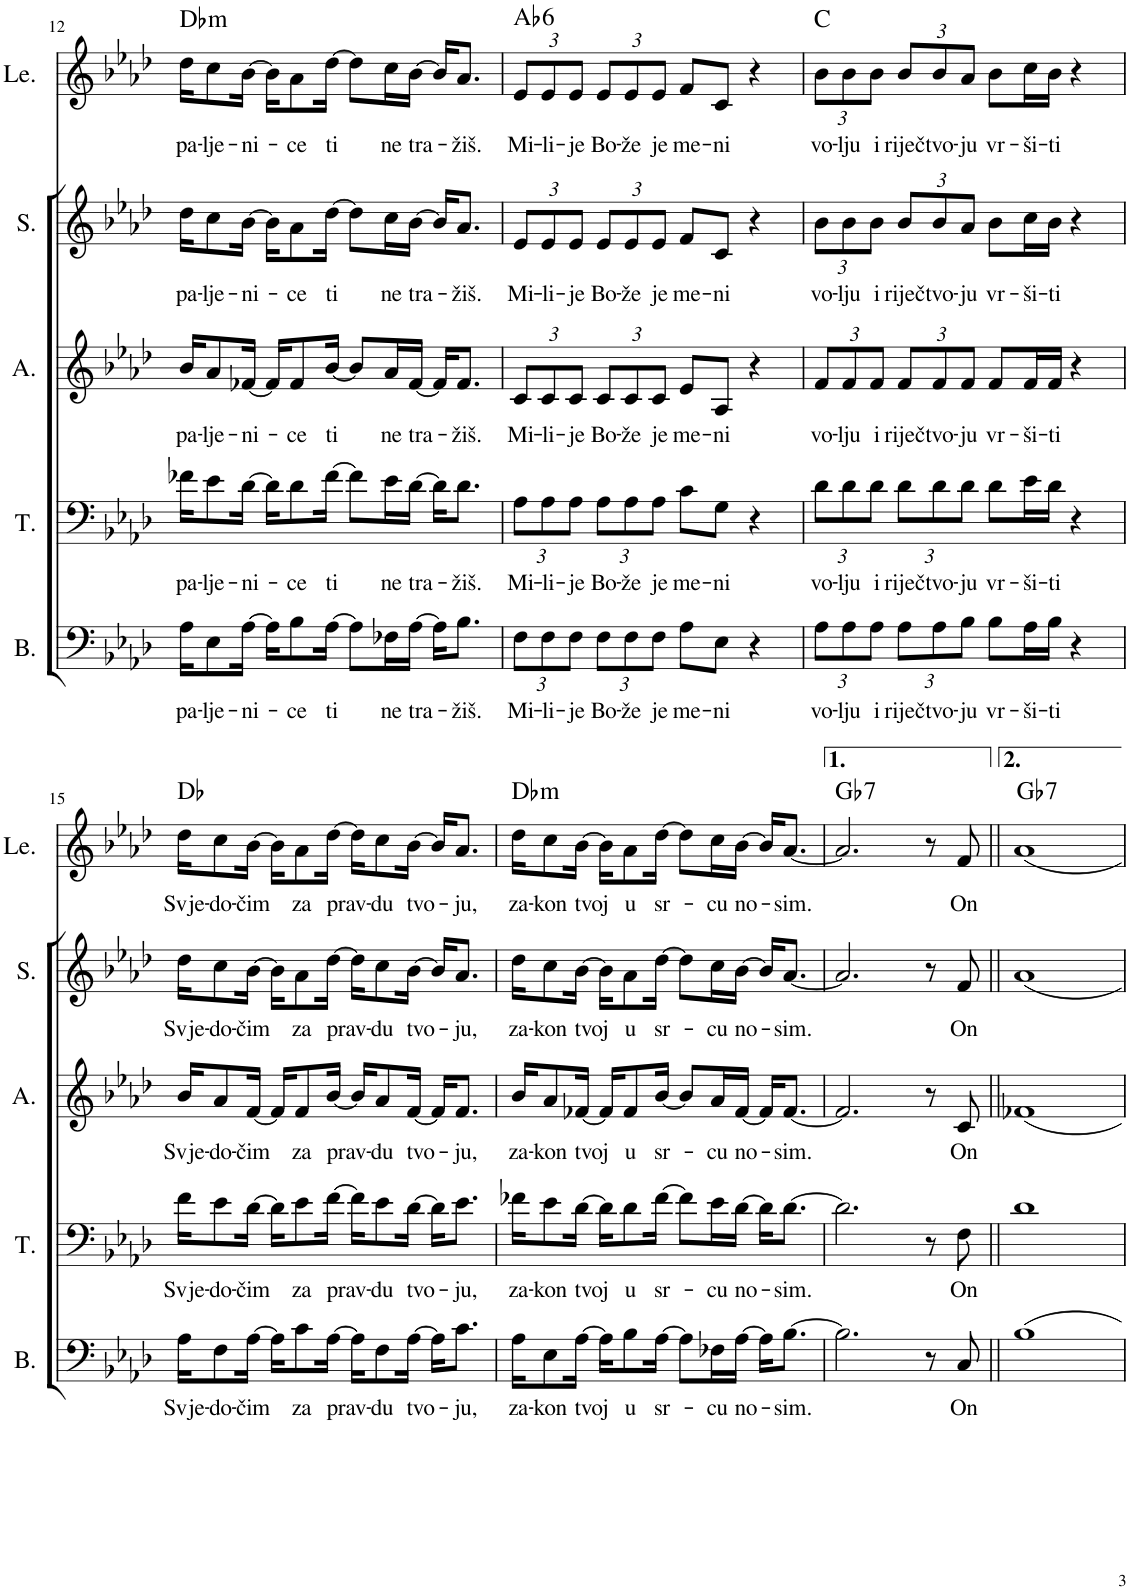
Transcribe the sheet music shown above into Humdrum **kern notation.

**kern	**text	**kern	**text	**kern	**text	**kern	**text	**kern	**text	**harte
*part5	*part5	*part4	*part4	*part3	*part3	*part2	*part2	*part1	*part1	*part1
*staff5	*staff5	*staff4	*staff4	*staff3	*staff3	*staff2	*staff2	*staff1	*staff1	*
*I"Bass	*	*I"Tenor	*	*I"Alto	*	*I"Soprano	*	*I"Lead	*	*
*I'B.	*	*I'T.	*	*I'A.	*	*I'S.	*	*I'Le.	*	*
!!LO:PB:g=z
*clefF4	*	*clefF4	*	*clefG2	*	*clefG2	*	*clefG2	*	*
*k[b-e-a-d-]	*	*k[b-e-a-d-]	*	*k[b-e-a-d-]	*	*k[b-e-a-d-]	*	*k[b-e-a-d-]	*	*
*M4/4	*	*M4/4	*	*M4/4	*	*M4/4	*	*M4/4	*	*
=12	=12	=12	=12	=12	=12	=12	=12	=12	=12	=12
!	!LO:LY:b	!	!LO:LY:b	!	!LO:LY:b	!	!LO:LY:b	!	!LO:LY:b	!LO:H:kt=m
16A-\KL	pa-	16f-X\KL	pa-	16b-/KL	pa-	16dd-\KL	pa-	16dd-\KL	pa-	Db:min
!	!LO:LY:b	!	!LO:LY:b	!	!LO:LY:b	!	!LO:LY:b	!	!LO:LY:b	!
8E-\	-lje-	8e-\	-lje-	8a-/	-lje-	8cc\	-lje-	8cc\	-lje-	.
!	!LO:LY:b	!	!LO:LY:b	!	!LO:LY:b	!	!LO:LY:b	!	!LO:LY:b	!
[16A-\Jk	-ni-	[16d-\Jk	-ni-	[16f-X/Jk	-ni-	[16b-\Jk	-ni-	[16b-\Jk	-ni-	.
16A-\KL]	.	16d-\KL]	.	16f-/KL]	.	16b-\KL]	.	16b-\KL]	.	.
!	!LO:LY:b	!	!LO:LY:b	!	!LO:LY:b	!	!LO:LY:b	!	!LO:LY:b	!
8B-\	-ce	8d-\	-ce	8f-/	-ce	8a-\	-ce	8a-\	-ce	.
!	!LO:LY:b	!	!LO:LY:b	!	!LO:LY:b	!	!LO:LY:b	!	!LO:LY:b	!
[16A-\Jk	ti	[16f-\Jk	ti	[16b-/Jk	ti	[16dd-\Jk	ti	[16dd-\Jk	ti	.
8A-\L]	.	8f-\L]	.	8b-/L]	.	8dd-\L]	.	8dd-\L]	.	.
!	!LO:LY:b	!	!LO:LY:b	!	!LO:LY:b	!	!LO:LY:b	!	!LO:LY:b	!
16F-X\L	ne	16e-\L	ne	16a-/L	ne	16cc\L	ne	16cc\L	ne	.
!	!LO:LY:b	!	!LO:LY:b	!	!LO:LY:b	!	!LO:LY:b	!	!LO:LY:b	!
[16A-\JJ	tra-	[16d-\JJ	tra-	[16f-/JJ	tra-	[16b-\JJ	tra-	[16b-\JJ	tra-	.
16A-\KL]	.	16d-\KL]	.	16f-/KL]	.	16b-/KL]	.	16b-/KL]	.	.
!	!LO:LY:b	!	!LO:LY:b	!	!LO:LY:b	!	!LO:LY:b	!	!LO:LY:b	!
8.B-\J	-žiš.	8.d-\J	-žiš.	8.f-/J	-žiš.	8.a-/J	-žiš.	8.a-/J	-žiš.	.
=13	=13	=13	=13	=13	=13	=13	=13	=13	=13	=13
*Xbrackettup	*	*	*	*	*	*	*	*	*	*
!	!LO:LY:b	!	!	!	!	!	!	!	!	!
*	*	*Xbrackettup	*	*	*	*	*	*	*	*
!	!	!	!LO:LY:b	!	!	!	!	!	!	!
*	*	*	*	*Xbrackettup	*	*	*	*	*	*
!	!	!	!	!	!LO:LY:b	!	!	!	!	!
*	*	*	*	*	*	*Xbrackettup	*	*	*	*
!	!	!	!	!	!	!	!LO:LY:b	!	!	!
*	*	*	*	*	*	*	*	*Xbrackettup	*	*
!	!	!	!	!	!	!	!	!	!LO:LY:b	!LO:H:kt=6
12F\L	Mi-	12A-\L	Mi-	12c/L	Mi-	12e-/L	Mi-	12e-/L	Mi-	Ab:maj6
!	!LO:LY:b	!	!LO:LY:b	!	!LO:LY:b	!	!LO:LY:b	!	!LO:LY:b	!
12F\	-li-	12A-\	-li-	12c/	-li-	12e-/	-li-	12e-/	-li-	.
!	!LO:LY:b	!	!LO:LY:b	!	!LO:LY:b	!	!LO:LY:b	!	!LO:LY:b	!
12F\J	-je	12A-\J	-je	12c/J	-je	12e-/J	-je	12e-/J	-je	.
!	!LO:LY:b	!	!LO:LY:b	!	!LO:LY:b	!	!LO:LY:b	!	!LO:LY:b	!
12F\L	Bo-	12A-\L	Bo-	12c/L	Bo-	12e-/L	Bo-	12e-/L	Bo-	.
!	!LO:LY:b	!	!LO:LY:b	!	!LO:LY:b	!	!LO:LY:b	!	!LO:LY:b	!
12F\	-že	12A-\	-že	12c/	-že	12e-/	-že	12e-/	-že	.
!	!LO:LY:b	!	!LO:LY:b	!	!LO:LY:b	!	!LO:LY:b	!	!LO:LY:b	!
12F\J	je	12A-\J	je	12c/J	je	12e-/J	je	12e-/J	je	.
!	!LO:LY:b	!	!LO:LY:b	!	!LO:LY:b	!	!LO:LY:b	!	!LO:LY:b	!
8A-\L	me-	8c\L	me-	8e-/L	me-	8f/L	me-	8f/L	me-	.
!	!LO:LY:b	!	!LO:LY:b	!	!LO:LY:b	!	!LO:LY:b	!	!LO:LY:b	!
8E-\J	-ni	8G\J	-ni	8A-/J	-ni	8c/J	-ni	8c/J	-ni	.
4r	.	4r	.	4r	.	4r	.	4r	.	.
=14	=14	=14	=14	=14	=14	=14	=14	=14	=14	=14
!	!LO:LY:b	!	!LO:LY:b	!	!LO:LY:b	!	!LO:LY:b	!	!LO:LY:b	!
12A-\L	vo-	12d-\L	vo-	12f/L	vo-	12b-\L	vo-	12b-\L	vo-	C:maj
!	!LO:LY:b	!	!LO:LY:b	!	!LO:LY:b	!	!LO:LY:b	!	!LO:LY:b	!
12A-\	-lju	12d-\	-lju	12f/	-lju	12b-\	-lju	12b-\	-lju	.
!	!LO:LY:b	!	!LO:LY:b	!	!LO:LY:b	!	!LO:LY:b	!	!LO:LY:b	!
12A-\J	i	12d-\J	i	12f/J	i	12b-\J	i	12b-\J	i	.
!	!LO:LY:b	!	!LO:LY:b	!	!LO:LY:b	!	!LO:LY:b	!	!LO:LY:b	!
12A-\L	riječ	12d-\L	riječ	12f/L	riječ	12b-/L	riječ	12b-/L	riječ	.
!	!LO:LY:b	!	!LO:LY:b	!	!LO:LY:b	!	!LO:LY:b	!	!LO:LY:b	!
12A-\	tvo-	12d-\	tvo-	12f/	tvo-	12b-/	tvo-	12b-/	tvo-	.
!	!LO:LY:b	!	!LO:LY:b	!	!LO:LY:b	!	!LO:LY:b	!	!LO:LY:b	!
12B-\J	-ju	12d-\J	-ju	12f/J	-ju	12a-/J	-ju	12a-/J	-ju	.
!	!LO:LY:b	!	!LO:LY:b	!	!LO:LY:b	!	!LO:LY:b	!	!LO:LY:b	!
8B-\L	vr-	8d-\L	vr-	8f/L	vr-	8b-\L	vr-	8b-\L	vr-	.
!	!LO:LY:b	!	!LO:LY:b	!	!LO:LY:b	!	!LO:LY:b	!	!LO:LY:b	!
16A-\L	-ši-	16e-\L	-ši-	16f/L	-ši-	16cc\L	-ši-	16cc\L	-ši-	.
!	!LO:LY:b	!	!LO:LY:b	!	!LO:LY:b	!	!LO:LY:b	!	!LO:LY:b	!
16B-\JJ	-ti	16d-\JJ	-ti	16f/JJ	-ti	16b-\JJ	-ti	16b-\JJ	-ti	.
4r	.	4r	.	4r	.	4r	.	4r	.	.
!!LO:LB:g=z
=15	=15	=15	=15	=15	=15	=15	=15	=15	=15	=15
!	!LO:LY:b	!	!LO:LY:b	!	!LO:LY:b	!	!LO:LY:b	!	!LO:LY:b	!
16A-\KL	Svje-	16f\KL	Svje-	16b-/KL	Svje-	16dd-\KL	Svje-	16dd-\KL	Svje-	Db:maj
!	!LO:LY:b	!	!LO:LY:b	!	!LO:LY:b	!	!LO:LY:b	!	!LO:LY:b	!
8F\	-do-	8e-\	-do-	8a-/	-do-	8cc\	-do-	8cc\	-do-	.
!	!LO:LY:b	!	!LO:LY:b	!	!LO:LY:b	!	!LO:LY:b	!	!LO:LY:b	!
[16A-\Jk	-čim	[16d-\Jk	-čim	[16f/Jk	-čim	[16b-\Jk	-čim	[16b-\Jk	-čim	.
16A-\KL]	.	16d-\KL]	.	16f/KL]	.	16b-\KL]	.	16b-\KL]	.	.
!	!LO:LY:b	!	!LO:LY:b	!	!LO:LY:b	!	!LO:LY:b	!	!LO:LY:b	!
8c\	za	8e-\	za	8f/	za	8a-\	za	8a-\	za	.
!	!LO:LY:b	!	!LO:LY:b	!	!LO:LY:b	!	!LO:LY:b	!	!LO:LY:b	!
[16A-\Jk	prav-	[16f\Jk	prav-	[16b-/Jk	prav-	[16dd-\Jk	prav-	[16dd-\Jk	prav-	.
16A-\KL]	.	16f\KL]	.	16b-/KL]	.	16dd-\KL]	.	16dd-\KL]	.	.
!	!LO:LY:b	!	!LO:LY:b	!	!LO:LY:b	!	!LO:LY:b	!	!LO:LY:b	!
8F\	-du	8e-\	-du	8a-/	-du	8cc\	-du	8cc\	-du	.
!	!LO:LY:b	!	!LO:LY:b	!	!LO:LY:b	!	!LO:LY:b	!	!LO:LY:b	!
[16A-\Jk	tvo-	[16d-\Jk	tvo-	[16f/Jk	tvo-	[16b-\Jk	tvo-	[16b-\Jk	tvo-	.
16A-\KL]	.	16d-\KL]	.	16f/KL]	.	16b-/KL]	.	16b-/KL]	.	.
!	!LO:LY:b	!	!LO:LY:b	!	!LO:LY:b	!	!LO:LY:b	!	!LO:LY:b	!
8.c\J	-ju,	8.e-\J	-ju,	8.f/J	-ju,	8.a-/J	-ju,	8.a-/J	-ju,	.
=16	=16	=16	=16	=16	=16	=16	=16	=16	=16	=16
!	!LO:LY:b	!	!LO:LY:b	!	!LO:LY:b	!	!LO:LY:b	!	!LO:LY:b	!LO:H:kt=m
16A-\KL	za-	16f-X\KL	za-	16b-/KL	za-	16dd-\KL	za-	16dd-\KL	za-	Db:min
!	!LO:LY:b	!	!LO:LY:b	!	!LO:LY:b	!	!LO:LY:b	!	!LO:LY:b	!
8E-\	-kon	8e-\	-kon	8a-/	-kon	8cc\	-kon	8cc\	-kon	.
!	!LO:LY:b	!	!LO:LY:b	!	!LO:LY:b	!	!LO:LY:b	!	!LO:LY:b	!
[16A-\Jk	tvoj	[16d-\Jk	tvoj	[16f-X/Jk	tvoj	[16b-\Jk	tvoj	[16b-\Jk	tvoj	.
16A-\KL]	.	16d-\KL]	.	16f-/KL]	.	16b-\KL]	.	16b-\KL]	.	.
!	!LO:LY:b	!	!LO:LY:b	!	!LO:LY:b	!	!LO:LY:b	!	!LO:LY:b	!
8B-\	u	8d-\	u	8f-/	u	8a-\	u	8a-\	u	.
!	!LO:LY:b	!	!LO:LY:b	!	!LO:LY:b	!	!LO:LY:b	!	!LO:LY:b	!
[16A-\Jk	sr-	[16f-\Jk	sr-	[16b-/Jk	sr-	[16dd-\Jk	sr-	[16dd-\Jk	sr-	.
8A-\L]	.	8f-\L]	.	8b-/L]	.	8dd-\L]	.	8dd-\L]	.	.
!	!LO:LY:b	!	!LO:LY:b	!	!LO:LY:b	!	!LO:LY:b	!	!LO:LY:b	!
16F-X\L	-cu	16e-\L	-cu	16a-/L	-cu	16cc\L	-cu	16cc\L	-cu	.
!	!LO:LY:b	!	!LO:LY:b	!	!LO:LY:b	!	!LO:LY:b	!	!LO:LY:b	!
[16A-\JJ	no-	[16d-\JJ	no-	[16f-/JJ	no-	[16b-\JJ	no-	[16b-\JJ	no-	.
16A-\KL]	.	16d-\KL]	.	16f-/KL]	.	16b-/KL]	.	16b-/KL]	.	.
!	!LO:LY:b	!	!LO:LY:b	!	!LO:LY:b	!	!LO:LY:b	!	!LO:LY:b	!
[8.B-\J	-sim.	[8.d-\J	-sim.	[8.f-/J	-sim.	[8.a-/J	-sim.	[8.a-/J	-sim.	.
=17	=17	=17	=17	=17	=17	=17	=17	=17	=17	=17
!	!	!	!	!	!	!	!	!	!	!LO:H:kt=7
2.B-\]	.	2.d-\]	.	2.f-/]	.	2.a-/]	.	2.a-/]	.	Gb:7
8r	.	8r	.	8r	.	8r	.	8r	.	.
!	!LO:LY:b	!	!LO:LY:b	!	!LO:LY:b	!	!LO:LY:b	!	!LO:LY:b	!
8C/	On	8F\	On	8c/	On	8f/	On	8f/	On	.
=18||	=18||	=18||	=18||	=18||	=18||	=18||	=18||	=18||	=18||	=18||
!	!	!	!	!	!	!	!	!	!	!LO:H:kt=7
1B-	.	1d-	.	1f-X	.	1a-	.	1a-	.	Gb:7
=	=	=	=	=	=	=	=	=	=	=
*-	*-	*-	*-	*-	*-	*-	*-	*-	*-	*-
